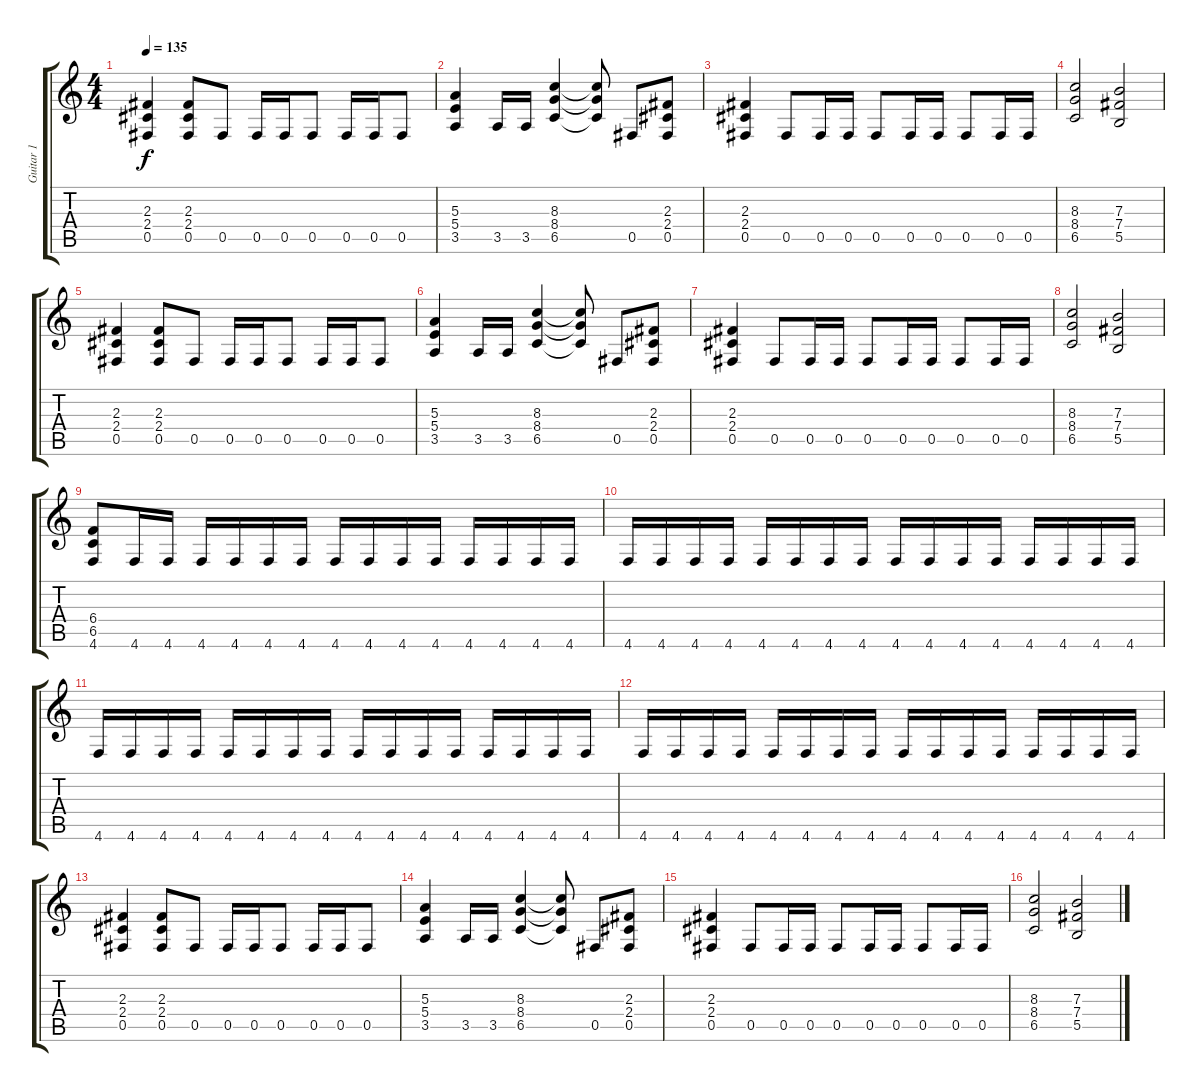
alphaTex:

\track ("Guitar 1" "Guitar 1") {instrument distortionguitar}
\staff {score tabs}
\tuning (Db4 A3 E3 B2 Gb2 Db2) {hide}
\ts (4 4)
\tempo 135
\clef g2
\ks c
(2.3 2.4 0.5).4{dy f} (2.3 2.4 0.5).8 0.5.8 0.5.16 0.5.16 0.5.8 0.5.16 0.5.16 0.5.8 |
(5.3 5.4 3.5).4 3.5.16 3.5.16 (8.3 8.4 6.5).4 (8.3{t} 8.4{t} 6.5{t}).8 0.5.8 (2.3 2.4 0.5).8 |
(2.3 2.4 0.5).4 0.5.8 0.5.16 0.5.16 0.5.8 0.5.16 0.5.16 0.5.8 0.5.16 0.5.16 |
(8.3 8.4 6.5).2 (7.3 7.4 5.5).2 |
(2.3 2.4 0.5).4 (2.3 2.4 0.5).8 0.5.8 0.5.16 0.5.16 0.5.8 0.5.16 0.5.16 0.5.8 |
(5.3 5.4 3.5).4 3.5.16 3.5.16 (8.3 8.4 6.5).4 (8.3{t} 8.4{t} 6.5{t}).8 0.5.8 (2.3 2.4 0.5).8 |
(2.3 2.4 0.5).4 0.5.8 0.5.16 0.5.16 0.5.8 0.5.16 0.5.16 0.5.8 0.5.16 0.5.16 |
(8.3 8.4 6.5).2 (7.3 7.4 5.5).2 |
(6.4 6.5 4.6).8 4.6.16 4.6.16 4.6.16 4.6.16 4.6.16 4.6.16 4.6.16 4.6.16 4.6.16 4.6.16 4.6.16 4.6.16 4.6.16 4.6.16 |
4.6.16 4.6.16 4.6.16 4.6.16 4.6.16 4.6.16 4.6.16 4.6.16 4.6.16 4.6.16 4.6.16 4.6.16 4.6.16 4.6.16 4.6.16 4.6.16 |
4.6.16 4.6.16 4.6.16 4.6.16 4.6.16 4.6.16 4.6.16 4.6.16 4.6.16 4.6.16 4.6.16 4.6.16 4.6.16 4.6.16 4.6.16 4.6.16 |
4.6.16 4.6.16 4.6.16 4.6.16 4.6.16 4.6.16 4.6.16 4.6.16 4.6.16 4.6.16 4.6.16 4.6.16 4.6.16 4.6.16 4.6.16 4.6.16 |
(2.3 2.4 0.5).4 (2.3 2.4 0.5).8 0.5.8 0.5.16 0.5.16 0.5.8 0.5.16 0.5.16 0.5.8 |
(5.3 5.4 3.5).4 3.5.16 3.5.16 (8.3 8.4 6.5).4 (8.3{t} 8.4{t} 6.5{t}).8 0.5.8 (2.3 2.4 0.5).8 |
(2.3 2.4 0.5).4 0.5.8 0.5.16 0.5.16 0.5.8 0.5.16 0.5.16 0.5.8 0.5.16 0.5.16 |
(8.3 8.4 6.5).2 (7.3 7.4 5.5).2
